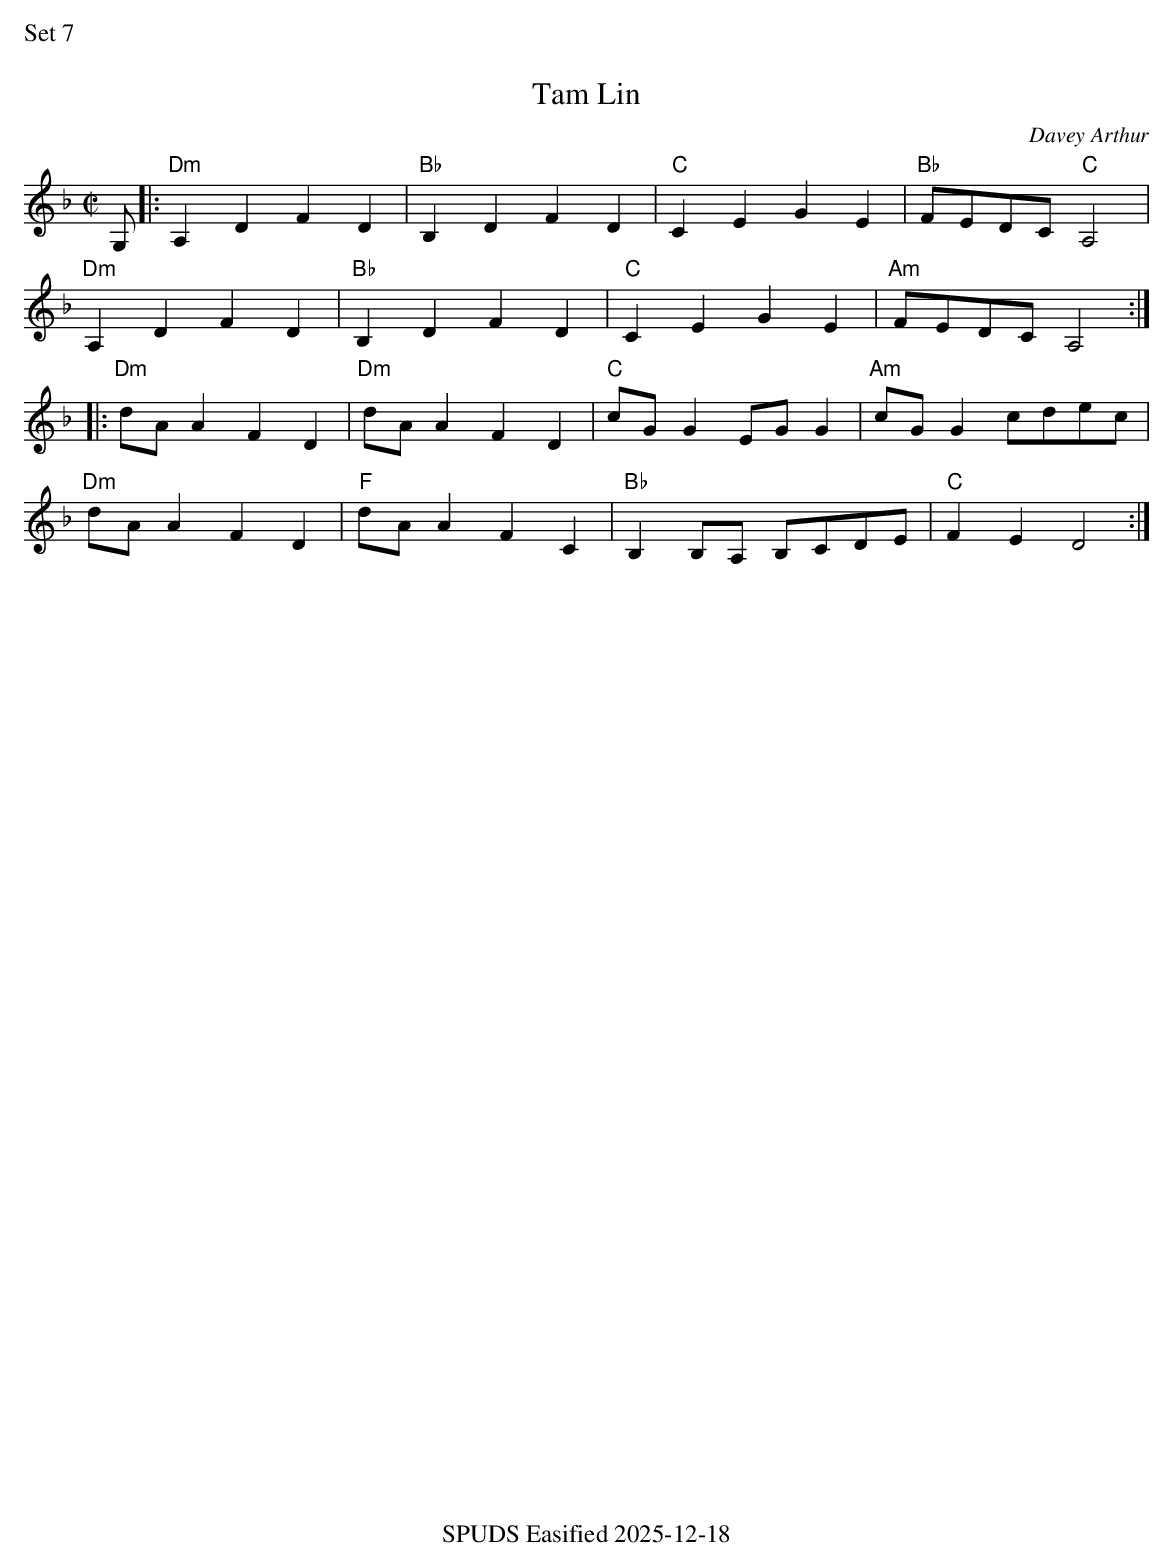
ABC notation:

X:1
%%text Set 7
T:Tam Lin
C:Davey Arthur
K:Dm
M:C|
G,|: "Dm"A,2 D2 F2D2 | "Bb"B,2 D2 F2D2 | "C"C2 E2 G2E2 | "Bb"FEDC "C"A,4 |
 "Dm"A,2 D2 F2D2 | "Bb"B,2 D2 F2D2 | "C"C2 E2 G2E2 | "Am"FEDC A,4 :|
|: "Dm"dAA2 F2D2 | "Dm"dAA2 F2D2 | "C"cGG2 EGG2 | "Am"cGG2 cdec |
 "Dm"dAA2 F2D2 | "F"dAA2 F2C2 | "Bb"B,2 B,A, B,CDE | "C"F2E2 D4 :|
